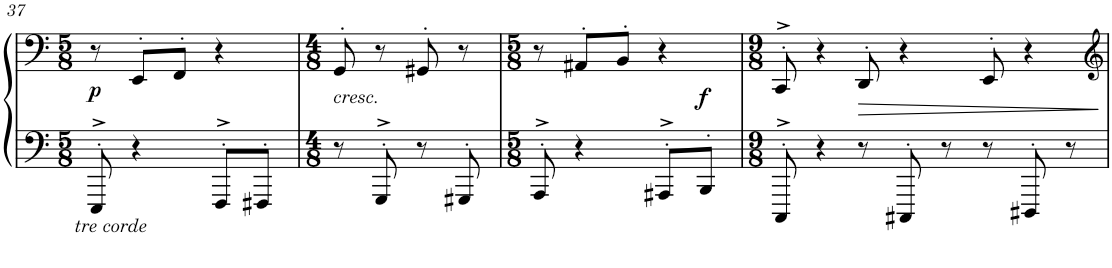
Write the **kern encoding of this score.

**kern	**kern	**dynam
*part1	*part1	*part1
*staff2	*staff1	*staff1/2
*I"Piano	*	*
*I'Pno	*	*
!!LO:PB:g=z
*clefF4	*clefF4	*
*k[]	*k[]	*
*M5/8	*M5/8	*
=37	=37	=37
!LO:TX:b:i:t=tre corde	!	!
!	!	!LO:DY:b
8EEE'>^>/	8r	p
4r	8EE'>/L	.
.	8FF'>/J	.
8FFF'>^>/L	4r	.
8FFF#X'>/J	.	.
=38	=38	=38
*M4/8	*M4/8	*
!	!LO:TX:b:i:t=cresc.	!
8r	8GG'>/	.
8GGG'>^>/	8r	.
8r	8GG#X'>/	.
8GGG#X'>/	8r	.
=39	=39	=39
*M5/8	*M5/8	*
8AAA'>^>/	8r	.
4r	8AA#X'>/L	.
.	8BB'>/J	.
!	!	!LO:DY:b
8AAA#X'>^>/L	4r	f
8BBB'>/J	.	.
=40	=40	=40
*M9/8	*M9/8	*
8CCC'>^>/	8CC'>^>/	.
4r	4r	.
!	!	!LO:HP:b
8r	8DD'>/	>
8CCC#X'>/	4r	.
8r	.	.
8r	8EE'>/	.
8DDD#X'>/	4r	.
8r	.	.
.	.	]
=	=	=
*-	*-	*-
